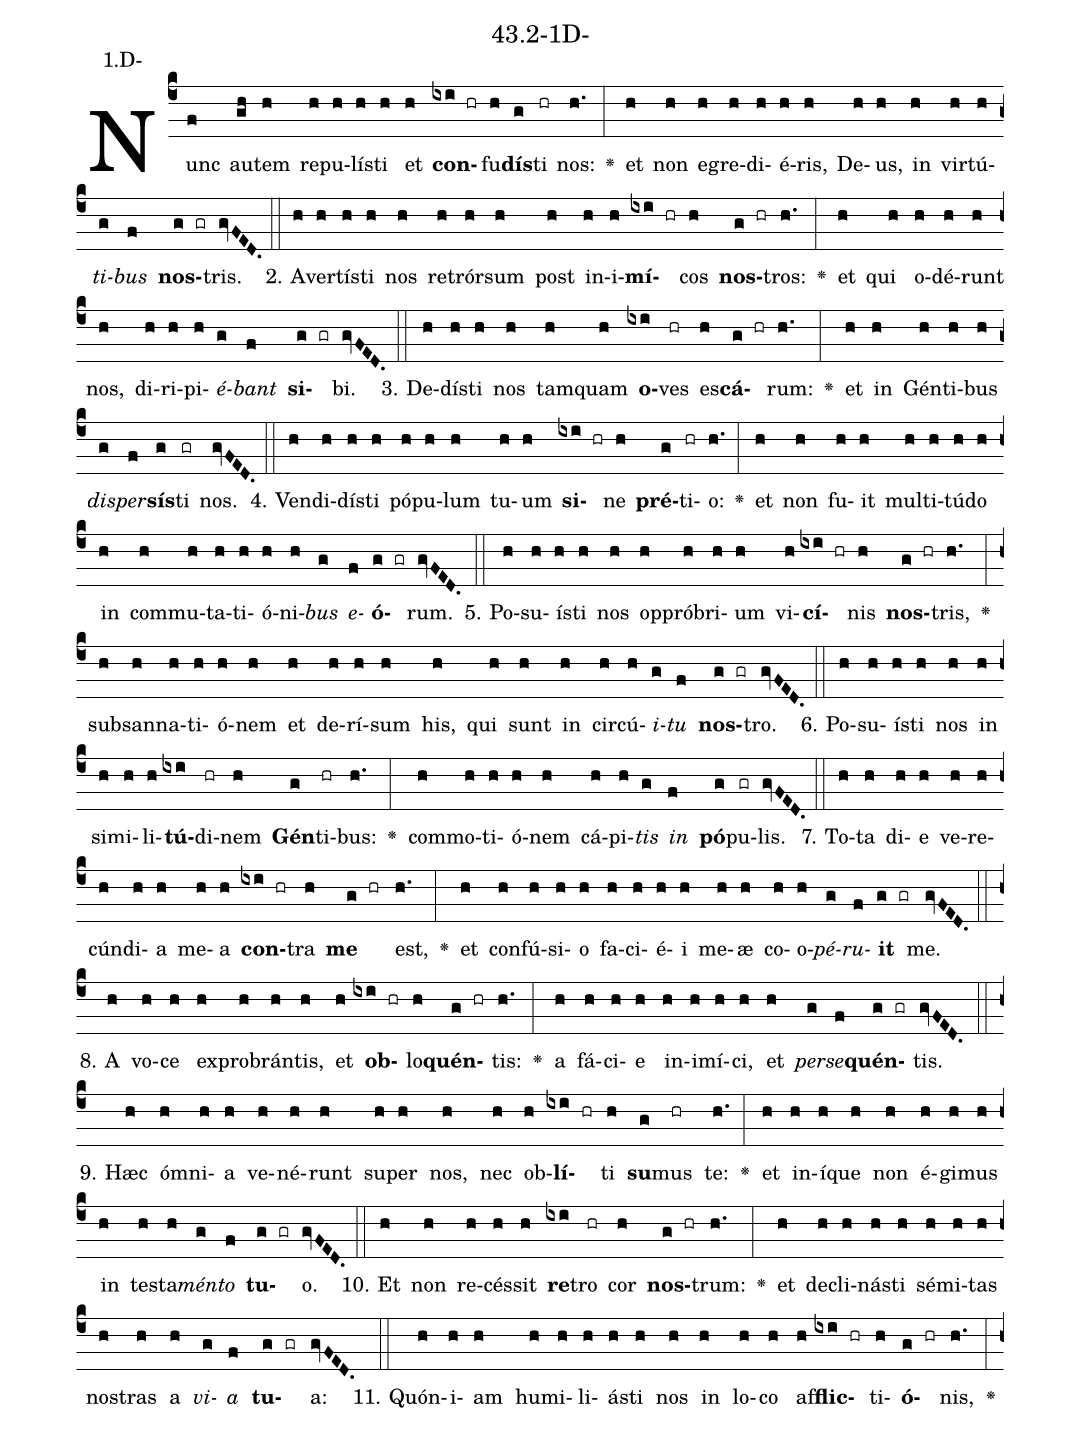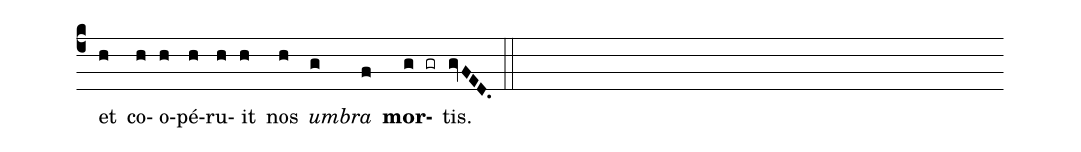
name: 43.2-1D-;
annotation: 1.D-;
%%
(c4)Nunc(f) au(gh)tem(h) re(h)pu(h)lís(h)ti(h) et(h) <b>con</b>(ixi hr)fu(h)<b>dís</b>(g)ti(hr) nos:(h.) <v>\greheightstar</v>(:) et(h) non(h) e(h)gre(h)di(h)é(h)ris,(h) De(h)us,(h) in(h) vir(h)tú(h)<i>ti</i>(g)<i>bus</i>(f) <b>nos</b>(g gr)tris.(gvFED.) (::)
2. A(h)ver(h)tís(h)ti(h) nos(h) re(h)trór(h)sum(h) post(h) in(h)i(h)<b>mí</b>(ixi hr)cos(h) <b>nos</b>(g hr)tros:(h.) <v>\greheightstar</v>(:) et(h) qui(h) o(h)dé(h)runt(h) nos,(h) di(h)ri(h)pi(h)<i>é</i>(g)<i>bant</i>(f) <b>si</b>(g gr)bi.(gvFED.) (::)
3. De(h)dís(h)ti(h) nos(h) tam(h)quam(h) <b>o</b>(ixi)ves(hr) es(h)<b>cá</b>(g hr)rum:(h.) <v>\greheightstar</v>(:) et(h) in(h) Gén(h)ti(h)bus(h) <i>di</i>(g)<i>sper</i>(f)<b>sís</b>(g)ti(gr) nos.(gvFED.) (::)
4. Ven(h)di(h)dís(h)ti(h) pó(h)pu(h)lum(h) tu(h)um(h) <b>si</b>(ixi hr)ne(h) <b>pré</b>(g)ti(hr)o:(h.) <v>\greheightstar</v>(:) et(h) non(h) fu(h)it(h) mul(h)ti(h)tú(h)do(h) in(h) com(h)mu(h)ta(h)ti(h)ó(h)ni(h)<i>bus</i>(g) <i>e</i>(f)<b>ó</b>(g gr)rum.(gvFED.) (::)
5. Po(h)su(h)ís(h)ti(h) nos(h) op(h)pró(h)bri(h)um(h) vi(h)<b>cí</b>(ixi hr)nis(h) <b>nos</b>(g hr)tris,(h.) <v>\greheightstar</v>(:) sub(h)san(h)na(h)ti(h)ó(h)nem(h) et(h) de(h)rí(h)sum(h) his,(h) qui(h) sunt(h) in(h) cir(h)cú(h)<i>i</i>(g)<i>tu</i>(f) <b>nos</b>(g gr)tro.(gvFED.) (::)
6. Po(h)su(h)ís(h)ti(h) nos(h) in(h) si(h)mi(h)li(h)<b>tú</b>(ixi)di(hr)nem(h) <b>Gén</b>(g)ti(hr)bus:(h.) <v>\greheightstar</v>(:) com(h)mo(h)ti(h)ó(h)nem(h) cá(h)pi(h)<i>tis</i>(g) <i>in</i>(f) <b>pó</b>(g)pu(gr)lis.(gvFED.) (::)
7. To(h)ta(h) di(h)e(h) ve(h)re(h)cún(h)di(h)a(h) me(h)a(h) <b>con</b>(ixi hr)tra(h) <b>me</b>(g hr) est,(h.) <v>\greheightstar</v>(:) et(h) con(h)fú(h)si(h)o(h) fa(h)ci(h)é(h)i(h) me(h)æ(h) co(h)o(h)<i>pé</i>(g)<i>ru</i>(f)<b>it</b>(g gr) me.(gvFED.) (::)
8. A(h) vo(h)ce(h) ex(h)pro(h)brán(h)tis,(h) et(h) <b>ob</b>(ixi hr)lo(h)<b>quén</b>(g hr)tis:(h.) <v>\greheightstar</v>(:) a(h) fá(h)ci(h)e(h) in(h)i(h)mí(h)ci,(h) et(h) <i>per</i>(g)<i>se</i>(f)<b>quén</b>(g gr)tis.(gvFED.) (::)
9. Hæc(h) óm(h)ni(h)a(h) ve(h)né(h)runt(h) su(h)per(h) nos,(h) nec(h) ob(h)<b>lí</b>(ixi hr)ti(h) <b>su</b>(g)mus(hr) te:(h.) <v>\greheightstar</v>(:) et(h) in(h)í(h)que(h) non(h) é(h)gi(h)mus(h) in(h) tes(h)ta(h)<i>mén</i>(g)<i>to</i>(f) <b>tu</b>(g gr)o.(gvFED.) (::)
10. Et(h) non(h) re(h)cés(h)sit(h) <b>re</b>(ixi)tro(hr) cor(h) <b>nos</b>(g hr)trum:(h.) <v>\greheightstar</v>(:) et(h) de(h)cli(h)nás(h)ti(h) sé(h)mi(h)tas(h) nos(h)tras(h) a(h) <i>vi</i>(g)<i>a</i>(f) <b>tu</b>(g gr)a:(gvFED.) (::)
11. Quón(h)i(h)am(h) hu(h)mi(h)li(h)ás(h)ti(h) nos(h) in(h) lo(h)co(h) af(h)<b>flic</b>(ixi hr)ti(h)<b>ó</b>(g hr)nis,(h.) <v>\greheightstar</v>(:) et(h) co(h)o(h)pé(h)ru(h)it(h) nos(h) <i>um</i>(g)<i>bra</i>(f) <b>mor</b>(g gr)tis.(gvFED.) (::)
